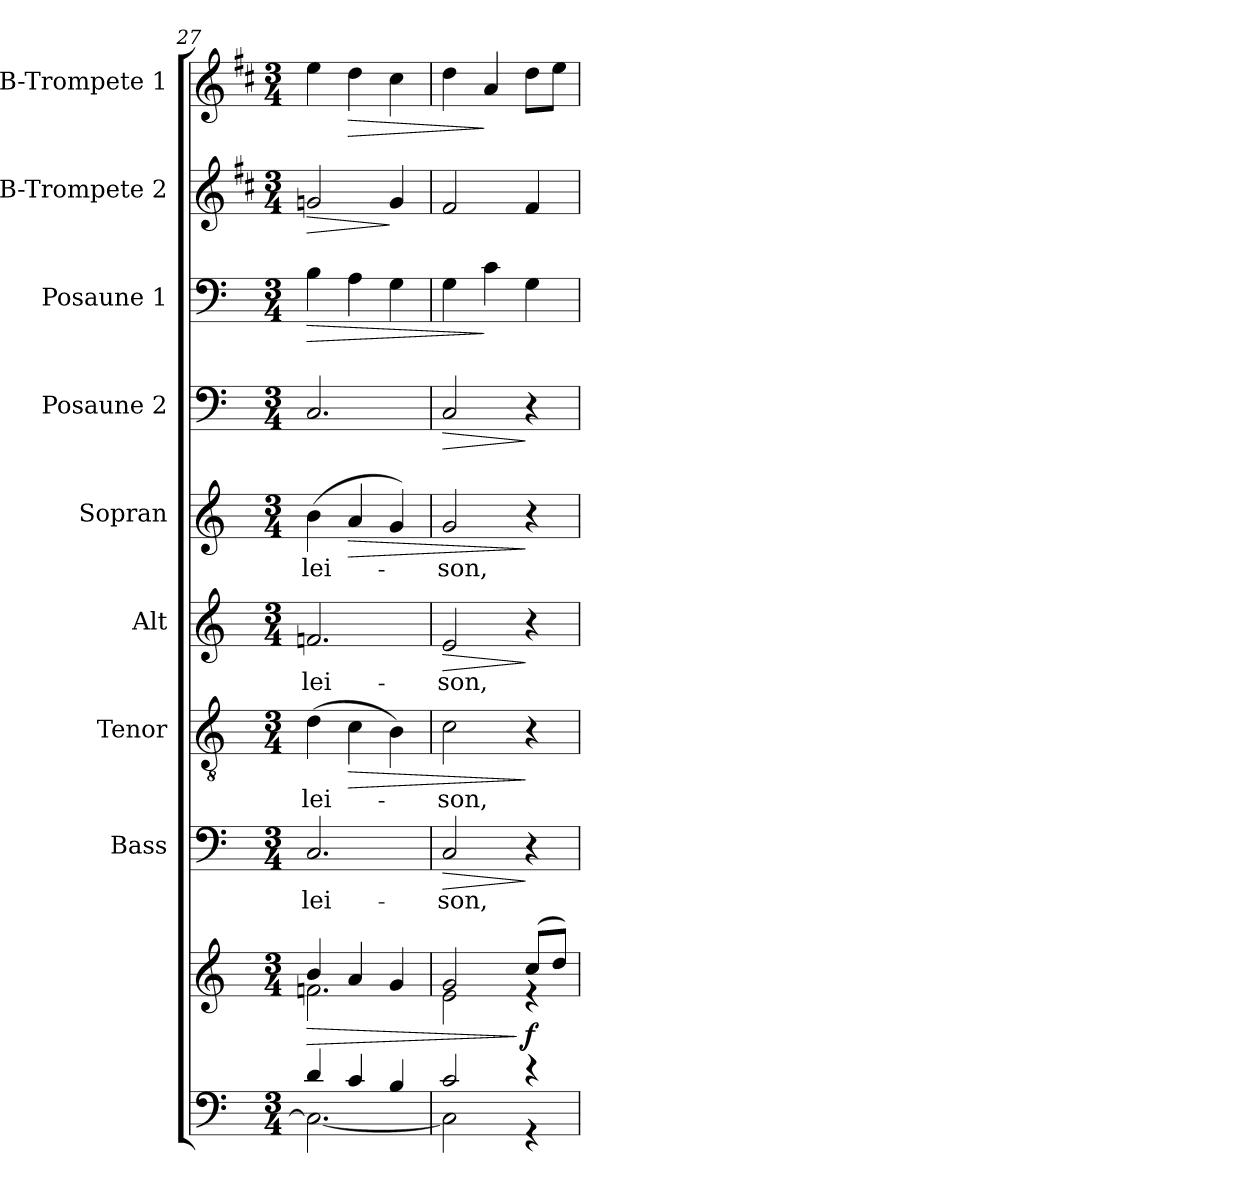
**kern	**kern	**dynam	**kern	**text	**dynam	**kern	**text	**dynam	**kern	**text	**dynam	**kern	**text	**dynam	**kern	**dynam	**kern	**dynam	**kern	**dynam	**kern	**dynam
*part9	*part9	*part9	*part8	*part8	*part8	*part7	*part7	*part7	*part6	*part6	*part6	*part5	*part5	*part5	*part4	*part4	*part3	*part3	*part2	*part2	*part1	*part1
*staff10	*staff9	*staff9/10	*staff8	*staff8	*staff8	*staff7	*staff7	*staff7	*staff6	*staff6	*staff6	*staff5	*staff5	*staff5	*staff4	*staff4	*staff3	*staff3	*staff2	*staff2	*staff1	*staff1
*	*	*	*I"Bass	*	*	*I"Tenor	*	*	*I"Alt	*	*	*I"Sopran	*	*	*I"Posaune 2	*	*I"Posaune 1	*	*I"B-Trompete 2	*	*I"B-Trompete 1	*
*	*	*	*I'B.	*	*	*I'T.	*	*	*I'A.	*	*	*I'S.	*	*	*I'Pos. 2	*	*I'Pos. 1	*	*I'B Trp. 2	*	*I'B Trp. 1	*
!!LO:PB:g=z
*clefF4	*clefG2	*	*clefF4	*	*	*clefGv2	*	*	*clefG2	*	*	*clefG2	*	*	*clefF4	*	*clefF4	*	*clefG2	*	*clefG2	*
*	*	*	*	*	*	*	*	*	*	*	*	*	*	*	*	*	*	*	*ITrd1c2	*	*ITrd1c2	*
*k[]	*k[]	*	*k[]	*	*	*k[]	*	*	*k[]	*	*	*k[]	*	*	*k[]	*	*k[]	*	*k[]	*	*k[]	*
*C:	*C:	*	*C:	*	*	*C:	*	*	*C:	*	*	*C:	*	*	*C:	*	*C:	*	*C:	*	*C:	*
*M3/4	*M3/4	*	*M3/4	*	*	*M3/4	*	*	*M3/4	*	*	*M3/4	*	*	*M3/4	*	*M3/4	*	*M3/4	*	*M3/4	*
=27	=27	=27	=27	=27	=27	=27	=27	=27	=27	=27	=27	=27	=27	=27	=27	=27	=27	=27	=27	=27	=27	=27
*^	*	*	*	*	*	*	*	*	*	*	*	*	*	*	*	*	*	*	*	*	*	*
!	!	!	!LO:HP:b	!	!LO:LY:b	!	!	!LO:LY:b	!	!	!LO:LY:b	!	!	!LO:LY:b	!	!	!	!	!LO:HP:b	!	!LO:HP:b	!	!
*	*	*^	*	*	*	*	*	*	*	*	*	*	*	*	*	*	*	*	*	*	*	*	*
4d/	2.C\_	4b/	2.fn\	>	2.C/	-lei-	.	(>4d\	-lei-	.	2.fn/	-lei-	.	(>4b\	-lei-	.	2.C/	.	4B\	>	2fn/	>	4dd\	.
!	!	!	!	!	!	!	!	!	!	!LO:HP:b	!	!	!	!	!	!LO:HP:b	!	!	!	!	!	!	!	!LO:HP:b
4c/	.	4a/	.	.	.	.	.	4c\	.	>	.	.	.	4a/	.	>	.	.	4A\	.	.	.	4cc\	>
4B/	.	4g/	.	.	.	.	.	4B\)	.	.	.	.	.	4g/)	.	.	.	.	4G\	.	4f/	]	4b\	.
=28	=28	=28	=28	=28	=28	=28	=28	=28	=28	=28	=28	=28	=28	=28	=28	=28	=28	=28	=28	=28	=28	=28	=28	=28
!	!	!	!	!	!	!LO:LY:b	!LO:HP:b	!	!LO:LY:b	!	!	!LO:LY:b	!LO:HP:b	!	!LO:LY:b	!	!	!LO:HP:b	!	!	!	!	!	!
2c/	2C\]	2g/	2e\	.	2C/	-son,	>	2c\	-son,	.	2e/	-son,	>	2g/	-son,	.	2C/	>	4G\	.	2e/	.	4cc\	.
.	.	.	.	.	.	.	.	.	.	.	.	.	.	.	.	.	.	.	4c\	]	.	.	4g/	]
!	!	!	!	!LO:DY:n=1:b	!	!	!	!	!	!	!	!	!	!	!	!	!	!	!	!	!	!	!	!
4r	4r	(>8cc/L	4rd	] f	4r	.	]	4r	.	]	4r	.	]	4r	.	]	4r	]	4G\	.	4e/	.	8cc\L	.
.	.	8dd/J)	.	.	.	.	.	.	.	.	.	.	.	.	.	.	.	.	.	.	.	.	8dd\J	.
*v	*v	*	*	*	*	*	*	*	*	*	*	*	*	*	*	*	*	*	*	*	*	*	*	*
*	*v	*v	*	*	*	*	*	*	*	*	*	*	*	*	*	*	*	*	*	*	*	*	*
=	=	=	=	=	=	=	=	=	=	=	=	=	=	=	=	=	=	=	=	=	=	=
*-	*-	*-	*-	*-	*-	*-	*-	*-	*-	*-	*-	*-	*-	*-	*-	*-	*-	*-	*-	*-	*-	*-
